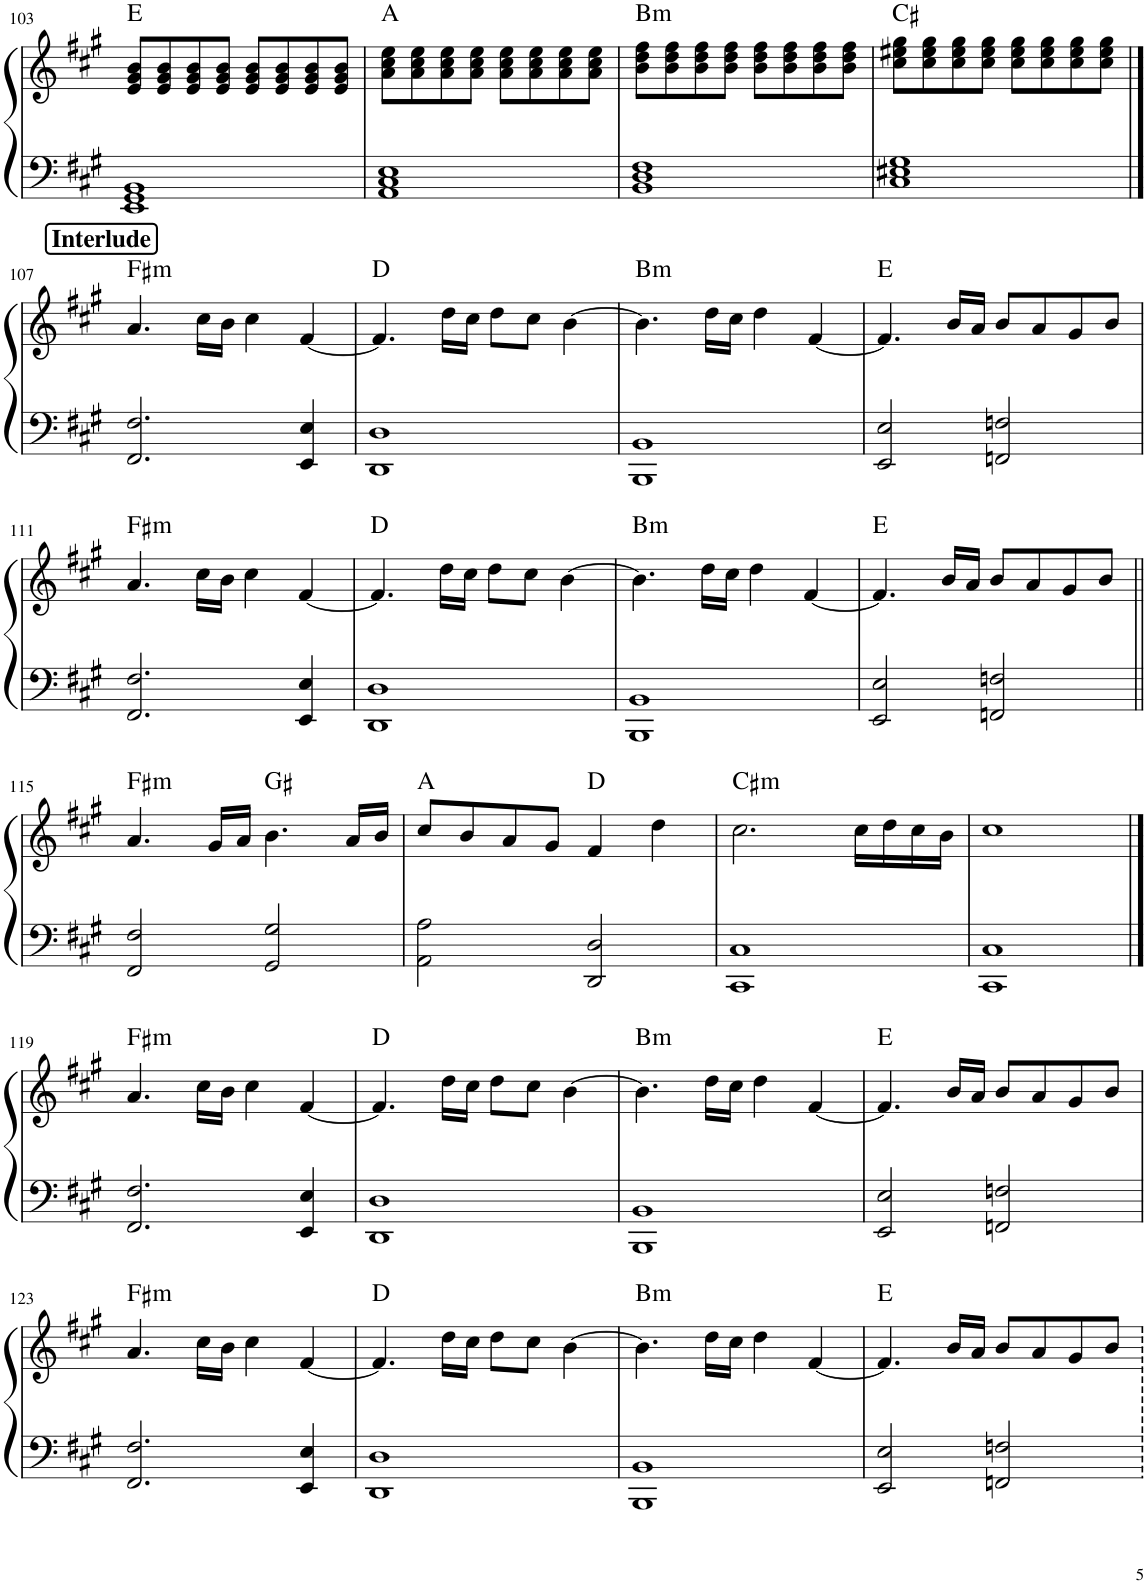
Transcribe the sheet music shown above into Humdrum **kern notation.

**kern	**kern	**harte
*part1	*part1	*part1
*staff2	*staff1	*
*I"Piano	*	*
*I'Pno.	*	*
!!LO:PB:g=z
*clefF4	*clefG2	*
*k[f#c#g#]	*k[f#c#g#]	*
*M4/4	*M4/4	*
=103	=103	=103
1EE 1GG# 1BB	8e/ 8g#/ 8b/L	E:maj
.	8e/ 8g#/ 8b/	.
.	8e/ 8g#/ 8b/	.
.	8e/ 8g#/ 8b/J	.
.	8e/ 8g#/ 8b/L	.
.	8e/ 8g#/ 8b/	.
.	8e/ 8g#/ 8b/	.
.	8e/ 8g#/ 8b/J	.
=104	=104	=104
1AA 1C# 1E	8a\ 8cc#\ 8ee\L	A:maj
.	8a\ 8cc#\ 8ee\	.
.	8a\ 8cc#\ 8ee\	.
.	8a\ 8cc#\ 8ee\J	.
.	8a\ 8cc#\ 8ee\L	.
.	8a\ 8cc#\ 8ee\	.
.	8a\ 8cc#\ 8ee\	.
.	8a\ 8cc#\ 8ee\J	.
=105	=105	=105
!	!	!LO:H:kt=m
1BB 1D 1F#	8b\ 8dd\ 8ff#\L	B:min
.	8b\ 8dd\ 8ff#\	.
.	8b\ 8dd\ 8ff#\	.
.	8b\ 8dd\ 8ff#\J	.
.	8b\ 8dd\ 8ff#\L	.
.	8b\ 8dd\ 8ff#\	.
.	8b\ 8dd\ 8ff#\	.
.	8b\ 8dd\ 8ff#\J	.
=106	=106	=106
1C# 1E#X 1G#	8cc#\ 8ee#X\ 8gg#\L	C#:maj
.	8cc#\ 8ee#\ 8gg#\	.
.	8cc#\ 8ee#\ 8gg#\	.
.	8cc#\ 8ee#\ 8gg#\J	.
.	8cc#\ 8ee#\ 8gg#\L	.
.	8cc#\ 8ee#\ 8gg#\	.
.	8cc#\ 8ee#\ 8gg#\	.
.	8cc#\ 8ee#\ 8gg#\J	.
!!LO:LB:g=z
!!LO:REH:place=s1:a:B:cj:fs=12:t=Interlude
==107	==107	==107
!	!	!LO:H:kt=m
2.FF#/ 2.F#/	4.a/	F#:min
.	16cc#\LL	.
.	16b\JJ	.
.	4cc#\	.
4EE/ 4E/	[4f#/	.
=108	=108	=108
1DD 1D	4.f#/]	D:maj
.	16dd\LL	.
.	16cc#\JJ	.
.	8dd\L	.
.	8cc#\J	.
.	[4b\	.
=109	=109	=109
!	!	!LO:H:kt=m
1BBB 1BB	4.b\]	B:min
.	16dd\LL	.
.	16cc#\JJ	.
.	4dd\	.
.	[4f#/	.
=110	=110	=110
2EE/ 2E/	4.f#/]	E:maj
.	16b/LL	.
.	16a/JJ	.
2FFn/ 2Fn/	8b/L	.
.	8a/	.
.	8g#/	.
.	8b/J	.
!!LO:LB:g=z
=111	=111	=111
!	!	!LO:H:kt=m
2.FF#/ 2.F#/	4.a/	F#:min
.	16cc#\LL	.
.	16b\JJ	.
.	4cc#\	.
4EE/ 4E/	[4f#/	.
=112	=112	=112
1DD 1D	4.f#/]	D:maj
.	16dd\LL	.
.	16cc#\JJ	.
.	8dd\L	.
.	8cc#\J	.
.	[4b\	.
=113	=113	=113
!	!	!LO:H:kt=m
1BBB 1BB	4.b\]	B:min
.	16dd\LL	.
.	16cc#\JJ	.
.	4dd\	.
.	[4f#/	.
=114	=114	=114
2EE/ 2E/	4.f#/]	E:maj
.	16b/LL	.
.	16a/JJ	.
2FFn/ 2Fn/	8b/L	.
.	8a/	.
.	8g#/	.
.	8b/J	.
!!LO:LB:g=z
=115||	=115||	=115||
!	!	!LO:H:kt=m
2FF#/ 2F#/	4.a/	F#:min
.	16g#/LL	.
.	16a/JJ	.
2GG#/ 2G#/	4.b\	G#:maj
.	16a/LL	.
.	16b/JJ	.
=116	=116	=116
2AA\ 2A\	8cc#/L	A:maj
.	8b/	.
.	8a/	.
.	8g#/J	.
2DD/ 2D/	4f#/	D:maj
.	4dd\	.
=117	=117	=117
!	!	!LO:H:kt=m
1CC# 1C#	2.cc#\	C#:min
.	16cc#\LL	.
.	16dd\	.
.	16cc#\	.
.	16b\JJ	.
=118	=118	=118
1CC# 1C#	1cc#	.
!!LO:LB:g=z
==119	==119	==119
!	!	!LO:H:kt=m
2.FF#/ 2.F#/	4.a/	F#:min
.	16cc#\LL	.
.	16b\JJ	.
.	4cc#\	.
4EE/ 4E/	[4f#/	.
=120	=120	=120
1DD 1D	4.f#/]	D:maj
.	16dd\LL	.
.	16cc#\JJ	.
.	8dd\L	.
.	8cc#\J	.
.	[4b\	.
=121	=121	=121
!	!	!LO:H:kt=m
1BBB 1BB	4.b\]	B:min
.	16dd\LL	.
.	16cc#\JJ	.
.	4dd\	.
.	[4f#/	.
=122	=122	=122
2EE/ 2E/	4.f#/]	E:maj
.	16b/LL	.
.	16a/JJ	.
2FFn/ 2Fn/	8b/L	.
.	8a/	.
.	8g#/	.
.	8b/J	.
!!LO:LB:g=z
=123	=123	=123
!	!	!LO:H:kt=m
2.FF#/ 2.F#/	4.a/	F#:min
.	16cc#\LL	.
.	16b\JJ	.
.	4cc#\	.
4EE/ 4E/	[4f#/	.
=124	=124	=124
1DD 1D	4.f#/]	D:maj
.	16dd\LL	.
.	16cc#\JJ	.
.	8dd\L	.
.	8cc#\J	.
.	[4b\	.
=125	=125	=125
!	!	!LO:H:kt=m
1BBB 1BB	4.b\]	B:min
.	16dd\LL	.
.	16cc#\JJ	.
.	4dd\	.
.	[4f#/	.
=126	=126	=126
2EE/ 2E/	4.f#/]	E:maj
.	16b/LL	.
.	16a/JJ	.
2FFn/ 2Fn/	8b/L	.
.	8a/	.
.	8g#/	.
.	8b/J	.
=	=	=
*-	*-	*-
